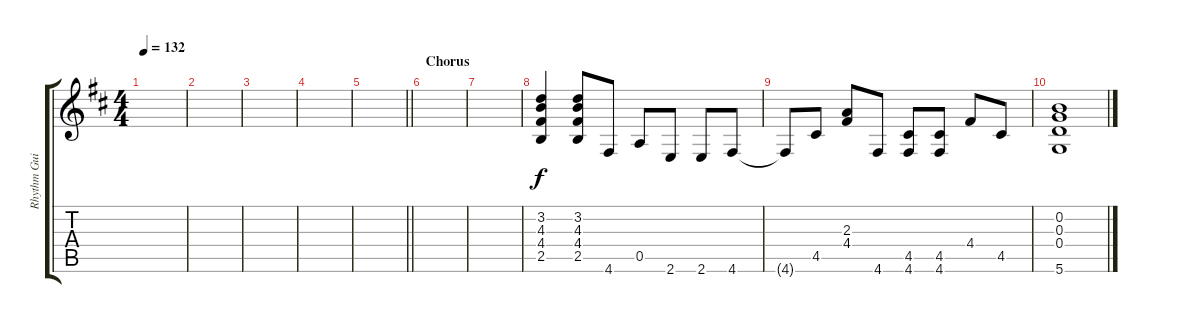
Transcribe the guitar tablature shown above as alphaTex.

\track ("Rhythm Guitar 2" "Rhythm Gui") {instrument distortionguitar}
\staff {score tabs}
\tuning (E4 B3 G3 D3 A2 D2) {hide}
\ts (4 4)
\tempo 132
\clef g2
\ks d
|
|
|
|
\barLineRight lightlight
|
\section ("" "Chorus")
|
|
(3.2 4.3 4.4 2.5).4 (3.2 4.3 4.4 2.5).8 4.6.8 0.5.8 2.6.8 2.6.8 4.6.8 |
4.6{t}.8 4.5.8 (2.3 4.4).8 4.6.8 (4.5 4.6).8 (4.5 4.6).8 4.4.8 4.5.8 |
(0.2 0.3 0.4 5.6).1
